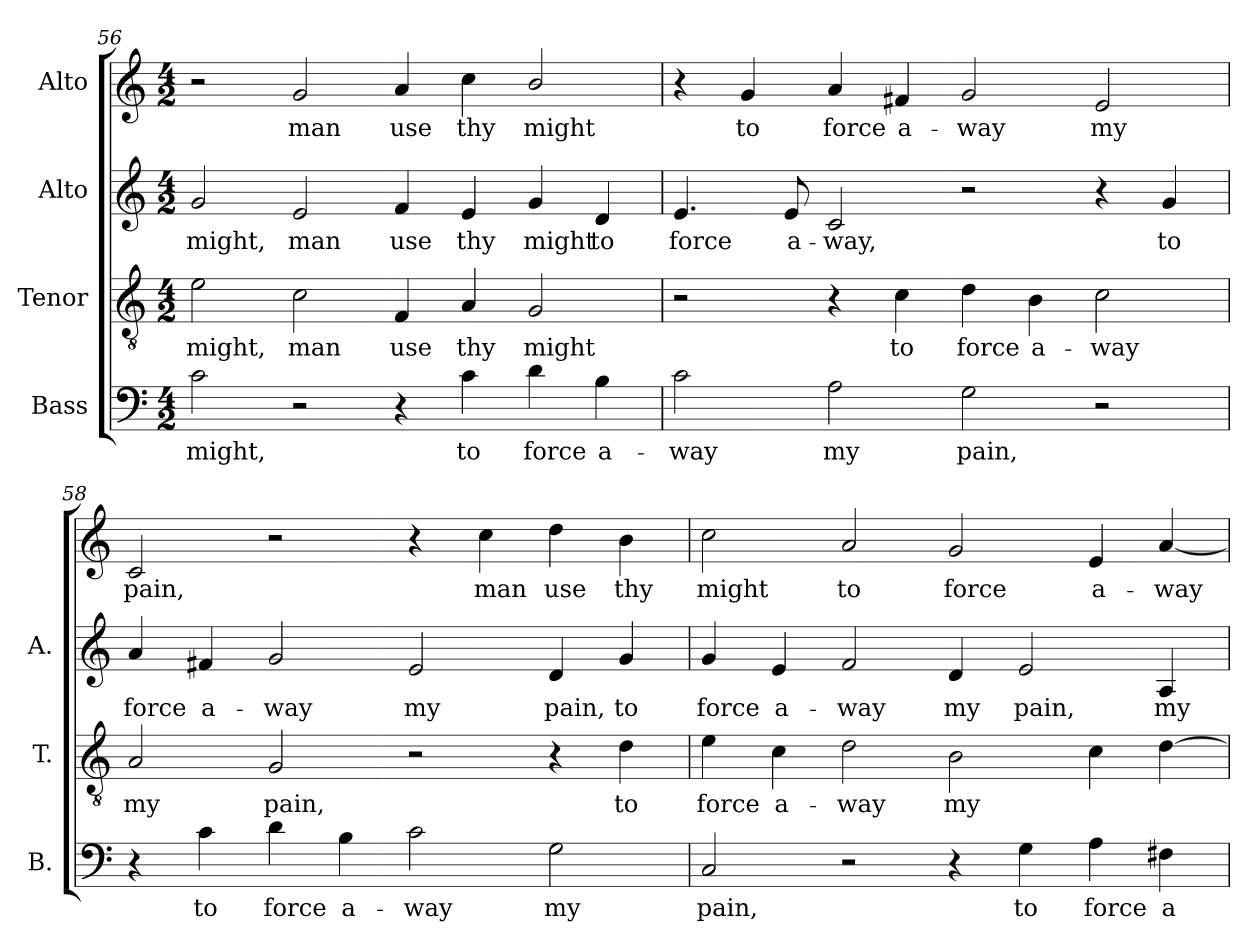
**kern	**text	**kern	**text	**kern	**text	**kern	**text
*part4	*part4	*part3	*part3	*part2	*part2	*part1	*part1
*staff4	*staff4	*staff3	*staff3	*staff2	*staff2	*staff1	*staff1
*I"Bass	*	*I"Tenor	*	*I"Alto	*	*I"Alto	*
*I'B.	*	*I'T.	*	*I'A.	*	*	*
*clefF4	*	*clefGv2	*	*clefG2	*	*clefG2	*
*	*	*ITrd7c12	*	*	*	*	*
*k[]	*	*k[]	*	*k[]	*	*k[]	*
*C:	*	*C:	*	*C:	*	*C:	*
*M4/2	*	*M4/2	*	*M4/2	*	*M4/2	*
=56	=56	=56	=56	=56	=56	=56	=56
!	!LO:LY:b:color=#000000	!	!	!	!	!	!
!	!	!	!LO:LY:b:color=#000000	!	!	!	!
!	!	!	!	!	!LO:LY:b:color=#000000	!	!
2ci\	might,	2Ei\	might,	2gi/	might,	2r	.
!	!	!	!LO:LY:b:color=#000000	!	!	!	!
!	!	!	!	!	!LO:LY:b:color=#000000	!	!
!	!	!	!	!	!	!	!LO:LY:b:color=#000000
2r	.	2Ci\	man	2ei/	man	2gi/	man
!	!	!	!LO:LY:b:color=#000000	!	!	!	!
!	!	!	!	!	!LO:LY:b:color=#000000	!	!
!	!	!	!	!	!	!	!LO:LY:b:color=#000000
4r	.	4FFi/	use	4fi/	use	4ai/	use
!	!LO:LY:b:color=#000000	!	!	!	!	!	!
!	!	!	!LO:LY:b:color=#000000	!	!	!	!
!	!	!	!	!	!LO:LY:b:color=#000000	!	!
!	!	!	!	!	!	!	!LO:LY:b:color=#000000
4ci\	to	4AAi/	thy	4ei/	thy	4cci\	thy
!	!LO:LY:b:color=#000000	!	!	!	!	!	!
!	!	!	!LO:LY:b:color=#000000	!	!	!	!
!	!	!	!	!	!LO:LY:b:color=#000000	!	!
!	!	!	!	!	!	!	!LO:LY:b:color=#000000
4di\	force	2GGi/	might	4gi/	might	2bi/	might
!	!LO:LY:b:color=#000000	!	!	!	!	!	!
!	!	!	!	!	!LO:LY:b:color=#000000	!	!
4Bi\	a-	.	.	4di/	to	.	.
=57	=57	=57	=57	=57	=57	=57	=57
!	!LO:LY:b:color=#000000	!	!	!	!	!	!
!	!	!	!	!	!LO:LY:b:color=#000000	!	!
2ci\	-way	2r	.	4.ei/	force	4r	.
!	!	!	!	!	!	!	!LO:LY:b:color=#000000
.	.	.	.	.	.	4gi/	to
!	!	!	!	!	!LO:LY:b:color=#000000	!	!
.	.	.	.	8ei/	a-	.	.
!	!LO:LY:b:color=#000000	!	!	!	!	!	!
!	!	!	!	!	!LO:LY:b:color=#000000	!	!
!	!	!	!	!	!	!	!LO:LY:b:color=#000000
2Ai\	my	4r	.	2ci/	-way,	4ai/	force
!	!	!	!LO:LY:b:color=#000000	!	!	!	!
!	!	!	!	!	!	!	!LO:LY:b:color=#000000
.	.	4Ci\	to	.	.	4f#Xi/	a-
!	!LO:LY:b:color=#000000	!	!	!	!	!	!
!	!	!	!LO:LY:b:color=#000000	!	!	!	!
!	!	!	!	!	!	!	!LO:LY:b:color=#000000
2Gi\	pain,	4Di\	force	2r	.	2gi/	-way
!	!	!	!LO:LY:b:color=#000000	!	!	!	!
.	.	4BBi\	a-	.	.	.	.
!	!	!	!LO:LY:b:color=#000000	!	!	!	!
!	!	!	!	!	!	!	!LO:LY:b:color=#000000
2r	.	2Ci\	-way	4r	.	2ei/	my
!	!	!	!	!	!LO:LY:b:color=#000000	!	!
.	.	.	.	4gi/	to	.	.
=58	=58	=58	=58	=58	=58	=58	=58
!	!	!	!LO:LY:b:color=#000000	!	!	!	!
!	!	!	!	!	!LO:LY:b:color=#000000	!	!
!	!	!	!	!	!	!	!LO:LY:b:color=#000000
4r	.	2AAi/	my	4ai/	force	2ci/	pain,
!	!LO:LY:b:color=#000000	!	!	!	!	!	!
!	!	!	!	!	!LO:LY:b:color=#000000	!	!
4ci\	to	.	.	4f#Xi/	a-	.	.
!	!LO:LY:b:color=#000000	!	!	!	!	!	!
!	!	!	!LO:LY:b:color=#000000	!	!	!	!
!	!	!	!	!	!LO:LY:b:color=#000000	!	!
4di\	force	2GGi/	pain,	2gi/	-way	2r	.
!	!LO:LY:b:color=#000000	!	!	!	!	!	!
4Bi\	a-	.	.	.	.	.	.
!	!LO:LY:b:color=#000000	!	!	!	!	!	!
!	!	!	!	!	!LO:LY:b:color=#000000	!	!
2ci\	-way	2r	.	2ei/	my	4r	.
!	!	!	!	!	!	!	!LO:LY:b:color=#000000
.	.	.	.	.	.	4cci\	man
!	!LO:LY:b:color=#000000	!	!	!	!	!	!
!	!	!	!	!	!LO:LY:b:color=#000000	!	!
!	!	!	!	!	!	!	!LO:LY:b:color=#000000
2Gi\	my	4r	.	4di/	pain,	4ddi\	use
!	!	!	!LO:LY:b:color=#000000	!	!	!	!
!	!	!	!	!	!LO:LY:b:color=#000000	!	!
!	!	!	!	!	!	!	!LO:LY:b:color=#000000
.	.	4Di\	to	4gi/	to	4bi\	thy
!!LO:LB:g=z
=59	=59	=59	=59	=59	=59	=59	=59
!	!LO:LY:b:color=#000000	!	!	!	!	!	!
!	!	!	!LO:LY:b:color=#000000	!	!	!	!
!	!	!	!	!	!LO:LY:b:color=#000000	!	!
!	!	!	!	!	!	!	!LO:LY:b:color=#000000
2Ci/	pain,	4Ei\	force	4gi/	force	2cci\	might
!	!	!	!LO:LY:b:color=#000000	!	!	!	!
!	!	!	!	!	!LO:LY:b:color=#000000	!	!
.	.	4Ci\	a-	4ei/	a-	.	.
!	!	!	!LO:LY:b:color=#000000	!	!	!	!
!	!	!	!	!	!LO:LY:b:color=#000000	!	!
!	!	!	!	!	!	!	!LO:LY:b:color=#000000
2r	.	2Di\	-way	2fi/	-way	2ai/	to
!	!	!	!LO:LY:b:color=#000000	!	!	!	!
!	!	!	!	!	!LO:LY:b:color=#000000	!	!
!	!	!	!	!	!	!	!LO:LY:b:color=#000000
4r	.	2BBi\	my	4di/	my	2gi/	force
!	!LO:LY:b:color=#000000	!	!	!	!	!	!
!	!	!	!	!	!LO:LY:b:color=#000000	!	!
4Gi\	to	.	.	2ei/	pain,	.	.
!	!LO:LY:b:color=#000000	!	!	!	!	!	!
!	!	!	!	!	!	!	!LO:LY:b:color=#000000
4Ai\	force	4Ci\	.	.	.	4ei/	a-
!	!LO:LY:b:color=#000000	!	!	!	!	!	!
!	!	!	!	!	!LO:LY:b:color=#000000	!	!
!	!	!	!	!	!	!	!LO:LY:b:color=#000000
4F#Xi\	a-	[4Di\	.	4Ai/	my	[4ai/	-way
=	=	=	=	=	=	=	=
*-	*-	*-	*-	*-	*-	*-	*-
